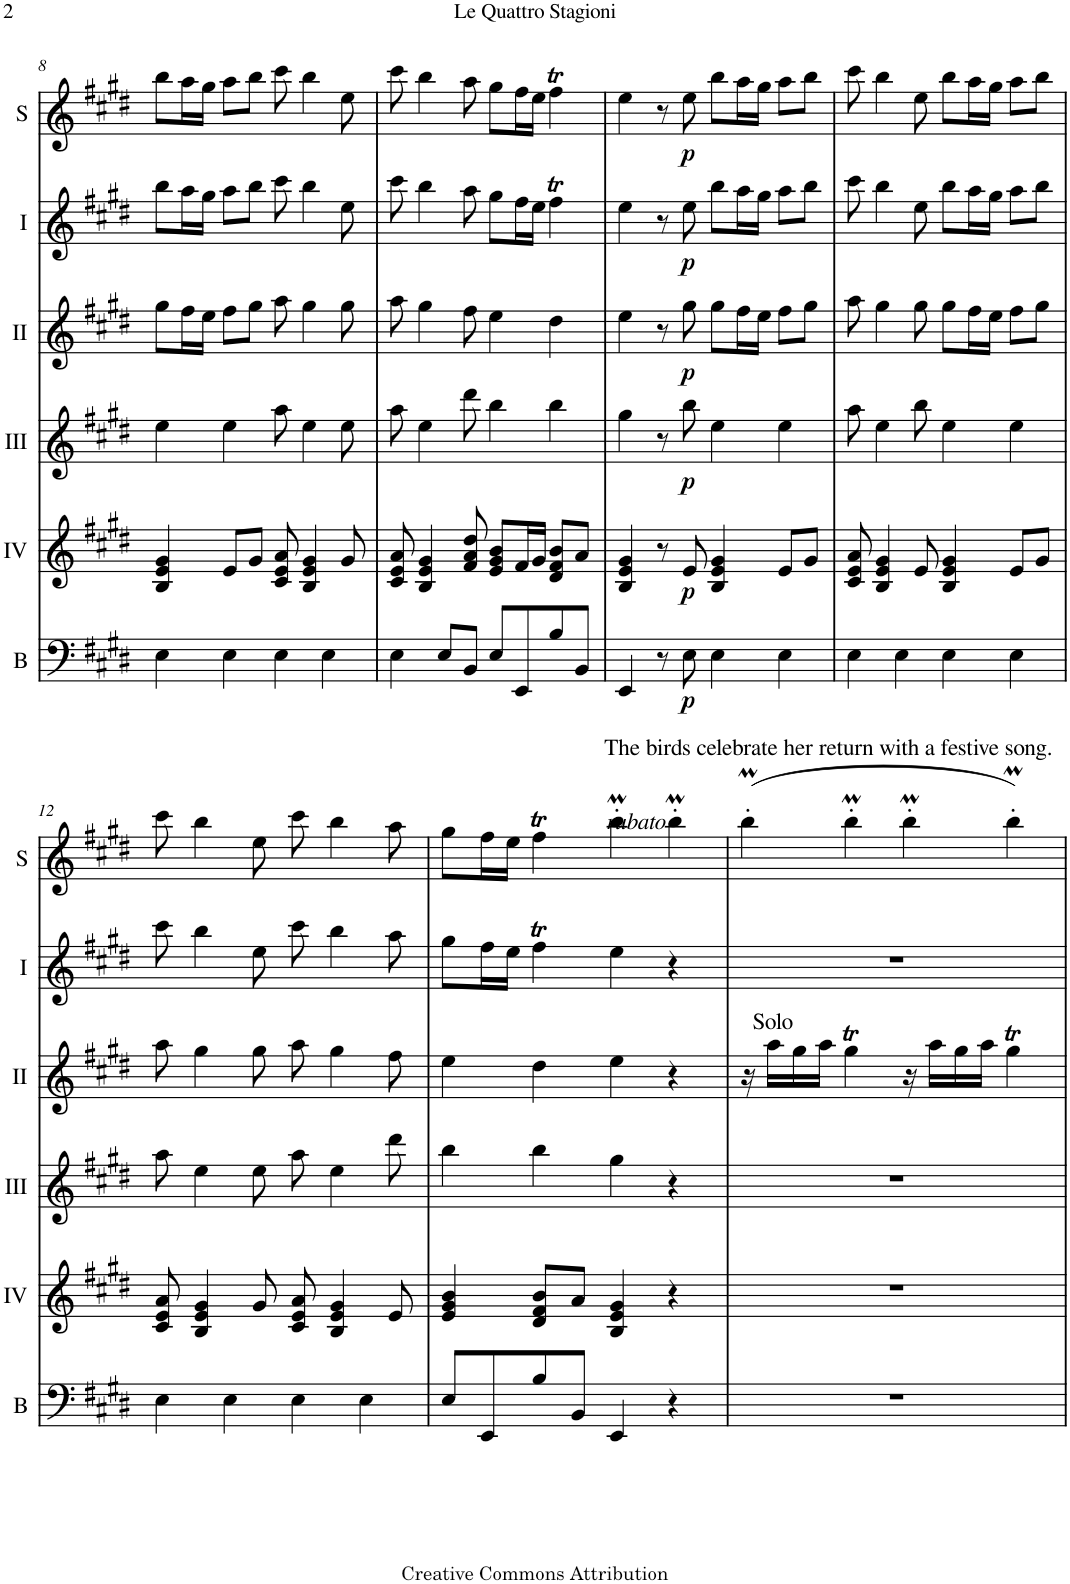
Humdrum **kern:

**kern	**dynam	**kern	**dynam	**kern	**dynam	**kern	**dynam	**kern	**dynam	**kern	**dynam
*part6	*part6	*part5	*part5	*part4	*part4	*part3	*part3	*part2	*part2	*part1	*part1
*staff6	*staff6	*staff5	*staff5	*staff4	*staff4	*staff3	*staff3	*staff2	*staff2	*staff1	*staff1
*I"Bass	*	*I"Acc. 4	*	*I"Acc. 3	*	*I"Acc. 2	*	*I"Acc. 1	*	*I"Solo	*
*I'B	*	*	*	*	*	*	*	*	*	*I'S	*
!!LO:PB:g=z
*clefF4	*	*clefG2	*	*clefG2	*	*clefG2	*	*clefG2	*	*clefG2	*
*Trd7c12	*	*	*	*Trd7c12	*	*	*	*	*	*	*
*k[f#c#g#d#]	*	*k[f#c#g#d#]	*	*k[f#c#g#d#]	*	*k[f#c#g#d#]	*	*k[f#c#g#d#]	*	*k[f#c#g#d#]	*
*M4/4	*	*M4/4	*	*M4/4	*	*M4/4	*	*M4/4	*	*M4/4	*
*met(c)	*	*met(c)	*	*met(c)	*	*met(c)	*	*met(c)	*	*met(c)	*
=8	=8	=8	=8	=8	=8	=8	=8	=8	=8	=8	=8
4E\	.	4B/ 4e/ 4g#/	.	4ee\	.	8gg#\L	.	8bb\L	.	8bb\L	.
.	.	.	.	.	.	16ff#\L	.	16aa\L	.	16aa\L	.
.	.	.	.	.	.	16ee\JJ	.	16gg#\JJ	.	16gg#\JJ	.
4E\	.	8e/L	.	4ee\	.	8ff#\L	.	8aa\L	.	8aa\L	.
.	.	8g#/J	.	.	.	8gg#\J	.	8bb\J	.	8bb\J	.
4E\	.	8c#/ 8e/ 8a/	.	8aa\	.	8aa\	.	8ccc#\	.	8ccc#\	.
.	.	4B/ 4e/ 4g#/	.	4ee\	.	4gg#\	.	4bb\	.	4bb\	.
4E\	.	.	.	.	.	.	.	.	.	.	.
.	.	8g#/	.	8ee\	.	8gg#\	.	8ee\	.	8ee\	.
=9	=9	=9	=9	=9	=9	=9	=9	=9	=9	=9	=9
4E\	.	8c#/ 8e/ 8a/	.	8aa\	.	8aa\	.	8ccc#\	.	8ccc#\	.
.	.	4B/ 4e/ 4g#/	.	4ee\	.	4gg#\	.	4bb\	.	4bb\	.
8E/L	.	.	.	.	.	.	.	.	.	.	.
8BB/J	.	8f#/ 8a/ 8dd#/	.	8ddd#\	.	8ff#\	.	8aa\	.	8aa\	.
8E/L	.	8e/ 8g#/ 8b/L	.	4bb\	.	4ee\	.	8gg#\L	.	8gg#\L	.
8EE/	.	16f#/L	.	.	.	.	.	16ff#\L	.	16ff#\L	.
.	.	16g#/JJ	.	.	.	.	.	16ee\JJ	.	16ee\JJ	.
8B/	.	8d#/ 8f#/ 8b/L	.	4bb\	.	4dd#\	.	4ff#T\	.	4ff#T\	.
8BB/J	.	8a/J	.	.	.	.	.	.	.	.	.
=10	=10	=10	=10	=10	=10	=10	=10	=10	=10	=10	=10
4EE/	.	4B/ 4e/ 4g#/	.	4gg#\	.	4ee\	.	4ee\	.	4ee\	.
8r	.	8r	.	8r	.	8r	.	8r	.	8r	.
!	!LO:DY:b	!	!LO:DY:b	!	!LO:DY:b	!	!LO:DY:b	!	!LO:DY:b	!	!LO:DY:b
8E\	p	8e/	p	8bb\	p	8gg#\	p	8ee\	p	8ee\	p
4E\	.	4B/ 4e/ 4g#/	.	4ee\	.	8gg#\L	.	8bb\L	.	8bb\L	.
.	.	.	.	.	.	16ff#\L	.	16aa\L	.	16aa\L	.
.	.	.	.	.	.	16ee\JJ	.	16gg#\JJ	.	16gg#\JJ	.
4E\	.	8e/L	.	4ee\	.	8ff#\L	.	8aa\L	.	8aa\L	.
.	.	8g#/J	.	.	.	8gg#\J	.	8bb\J	.	8bb\J	.
=11	=11	=11	=11	=11	=11	=11	=11	=11	=11	=11	=11
4E\	.	8c#/ 8e/ 8a/	.	8aa\	.	8aa\	.	8ccc#\	.	8ccc#\	.
.	.	4B/ 4e/ 4g#/	.	4ee\	.	4gg#\	.	4bb\	.	4bb\	.
4E\	.	.	.	.	.	.	.	.	.	.	.
.	.	8e/	.	8bb\	.	8gg#\	.	8ee\	.	8ee\	.
4E\	.	4B/ 4e/ 4g#/	.	4ee\	.	8gg#\L	.	8bb\L	.	8bb\L	.
.	.	.	.	.	.	16ff#\L	.	16aa\L	.	16aa\L	.
.	.	.	.	.	.	16ee\JJ	.	16gg#\JJ	.	16gg#\JJ	.
4E\	.	8e/L	.	4ee\	.	8ff#\L	.	8aa\L	.	8aa\L	.
.	.	8g#/J	.	.	.	8gg#\J	.	8bb\J	.	8bb\J	.
!!LO:LB:g=z
=12	=12	=12	=12	=12	=12	=12	=12	=12	=12	=12	=12
4E\	.	8c#/ 8e/ 8a/	.	8aa\	.	8aa\	.	8ccc#\	.	8ccc#\	.
.	.	4B/ 4e/ 4g#/	.	4ee\	.	4gg#\	.	4bb\	.	4bb\	.
4E\	.	.	.	.	.	.	.	.	.	.	.
.	.	8g#/	.	8ee\	.	8gg#\	.	8ee\	.	8ee\	.
4E\	.	8c#/ 8e/ 8a/	.	8aa\	.	8aa\	.	8ccc#\	.	8ccc#\	.
.	.	4B/ 4e/ 4g#/	.	4ee\	.	4gg#\	.	4bb\	.	4bb\	.
4E\	.	.	.	.	.	.	.	.	.	.	.
.	.	8e/	.	8ddd#\	.	8ff#\	.	8aa\	.	8aa\	.
=13	=13	=13	=13	=13	=13	=13	=13	=13	=13	=13	=13
8E/L	.	4e/ 4g#/ 4b/	.	4bb\	.	4ee\	.	8gg#\L	.	8gg#\L	.
8EE/	.	.	.	.	.	.	.	16ff#\L	.	16ff#\L	.
.	.	.	.	.	.	.	.	16ee\JJ	.	16ee\JJ	.
8B/	.	8d#/ 8f#/ 8b/L	.	4bb\	.	4dd#\	.	4ff#T\	.	4ff#T\	.
8BB/J	.	8a/J	.	.	.	.	.	.	.	.	.
!	!	!	!	!	!	!	!	!	!	!LO:TX:a:t=The birds celebrate her return with a festive song.	!
!	!	!	!	!	!	!	!	!	!	!LO:TX:b:i:t=rubato	!
4EE/	.	4B/ 4e/ 4g#/	.	4gg#\	.	4ee\	.	4ee\	.	4bbM'\	.
4r	.	4r	.	4r	.	4r	.	4r	.	4bbM'\	.
=14	=14	=14	=14	=14	=14	=14	=14	=14	=14	=14	=14
!	!	!	!	!	!	!LO:TX:a:t=Solo	!	!	!	!	!
1r	.	1r	.	1r	.	16r	.	1r	.	(4bbM'\	.
.	.	.	.	.	.	16aa\LL	.	.	.	.	.
.	.	.	.	.	.	16gg#\	.	.	.	.	.
.	.	.	.	.	.	16aa\JJ	.	.	.	.	.
.	.	.	.	.	.	4gg#t\	.	.	.	4bbM'\	.
.	.	.	.	.	.	16r	.	.	.	4bbM'\	.
.	.	.	.	.	.	16aa\LL	.	.	.	.	.
.	.	.	.	.	.	16gg#\	.	.	.	.	.
.	.	.	.	.	.	16aa\JJ	.	.	.	.	.
.	.	.	.	.	.	4gg#t\	.	.	.	4bbM'\)	.
=	=	=	=	=	=	=	=	=	=	=	=
*-	*-	*-	*-	*-	*-	*-	*-	*-	*-	*-	*-
